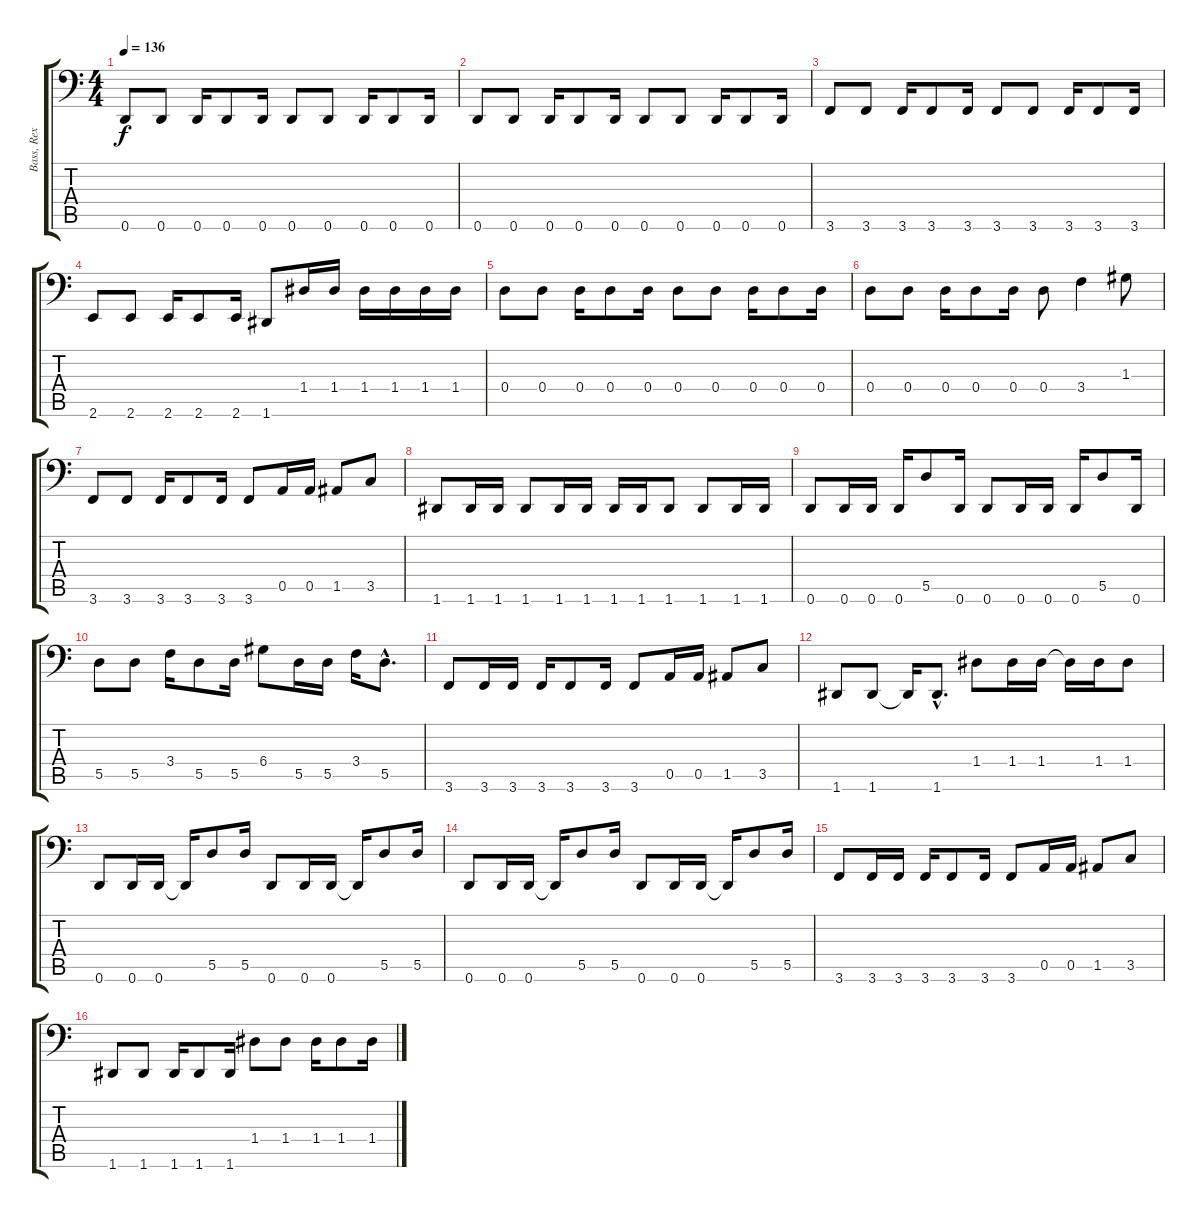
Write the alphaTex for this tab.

\track ("Bass, Rex" "Bass, Rex") {instrument electricbasspick}
\staff {score tabs}
\tuning (E3 B2 G2 D2 A1 D1) {hide}
\ts (4 4)
\tempo 136
\clef f4
\ks c
0.6.8{dy f} 0.6.8 0.6.16 0.6.8 0.6.16 0.6.8 0.6.8 0.6.16 0.6.8 0.6.16 |
0.6.8 0.6.8 0.6.16 0.6.8 0.6.16 0.6.8 0.6.8 0.6.16 0.6.8 0.6.16 |
3.6.8 3.6.8 3.6.16 3.6.8 3.6.16 3.6.8 3.6.8 3.6.16 3.6.8 3.6.16 |
2.6.8 2.6.8 2.6.16 2.6.8 2.6.16 1.6.8 1.4.16 1.4.16 1.4.16 1.4.16 1.4.16 1.4.16 |
0.4.8 0.4.8 0.4.16 0.4.8 0.4.16 0.4.8 0.4.8 0.4.16 0.4.8 0.4.16 |
0.4.8 0.4.8 0.4.16 0.4.8 0.4.16 0.4.8 3.4.4 1.3.8 |
3.6.8 3.6.8 3.6.16 3.6.8 3.6.16 3.6.8 0.5.16 0.5.16 1.5.8 3.5.8 |
1.6.8 1.6.16 1.6.16 1.6.8 1.6.16 1.6.16 1.6.16 1.6.16 1.6.8 1.6.8 1.6.16 1.6.16 |
0.6.8 0.6.16 0.6.16 0.6.16 5.5.8 0.6.16 0.6.8 0.6.16 0.6.16 0.6.16 5.5.8 0.6.16 |
5.5.8 5.5.8 3.4.16 5.5.8 5.5.16 6.4.8 5.5.16 5.5.16 3.4.16 5.5{hac}.8{d} |
3.6.8 3.6.16 3.6.16 3.6.16 3.6.8 3.6.16 3.6.8 0.5.16 0.5.16 1.5.8 3.5.8 |
1.6.8 1.6.8 1.6{t}.16 1.6{hac}.8{d} 1.4.8 1.4.16 1.4.16 1.4{t}.16 1.4.16 1.4.8 |
0.6.8 0.6.16 0.6.16 0.6{t}.16 5.5.8 5.5.16 0.6.8 0.6.16 0.6.16 0.6{t}.16 5.5.8 5.5.16 |
0.6.8 0.6.16 0.6.16 0.6{t}.16 5.5.8 5.5.16 0.6.8 0.6.16 0.6.16 0.6{t}.16 5.5.8 5.5.16 |
3.6.8 3.6.16 3.6.16 3.6.16 3.6.8 3.6.16 3.6.8 0.5.16 0.5.16 1.5.8 3.5.8 |
1.6.8 1.6.8 1.6.16 1.6.8 1.6.16 1.4.8 1.4.8 1.4.16 1.4.8 1.4.16
